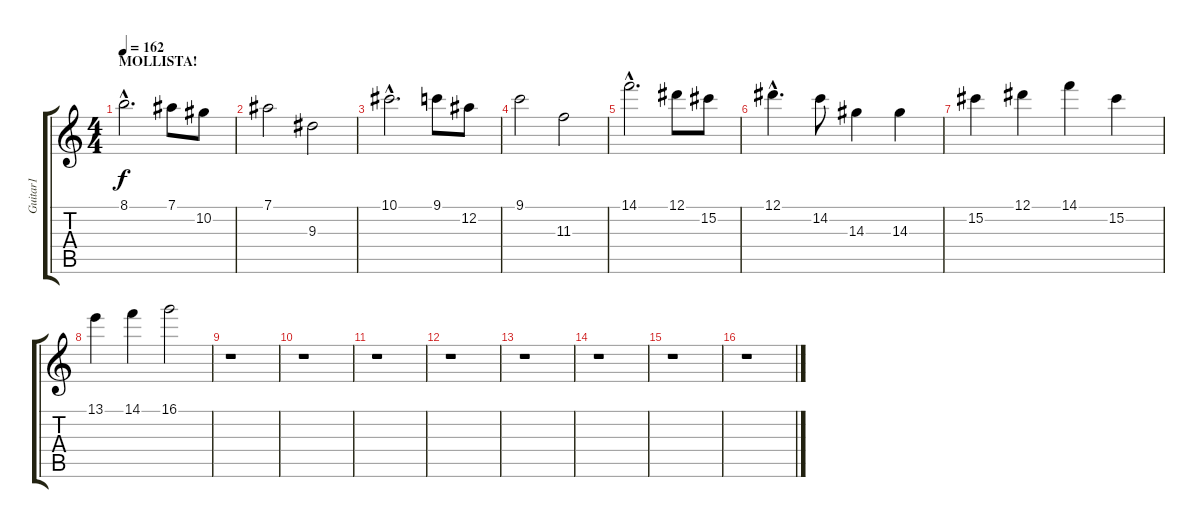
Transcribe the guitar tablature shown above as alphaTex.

\track ("Guitar1" "Guitar1") {instrument distortionguitar}
\staff {score tabs}
\tuning (Eb4 Bb3 Gb3 Db3 Ab2 Eb2) {hide}
\ts (4 4)
\section ("" "MOLLISTA!")
\tempo 162
\clef g2
\ks c
8.1{hac}.2{d dy f} 7.1.8 10.2.8 |
7.1.2 9.3.2 |
10.1{hac}.2{d} 9.1.8 12.2.8 |
9.1.2 11.3.2 |
14.1{hac}.2{d} 12.1.8 15.2.8 |
12.1{hac}.4{d} 14.2.8 14.3.4 14.3.4 |
15.2.4 12.1.4 14.1.4 15.2.4 |
13.1.4 14.1.4 16.1.2 |
r.1 |
r.1 |
r.1 |
r.1 |
r.1 |
r.1 |
r.1 |
r.1
